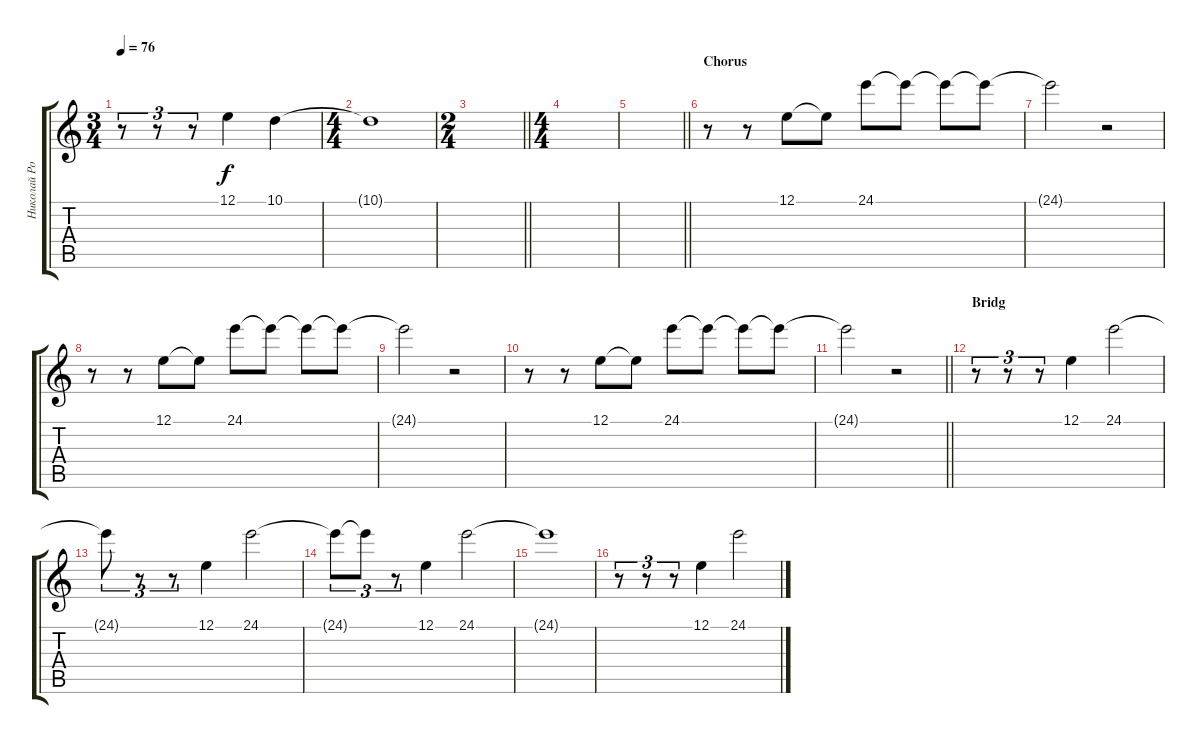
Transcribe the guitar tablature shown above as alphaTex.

\track ("Николай Ростовский" "Николай Ро") {instrument vibraphone}
\staff {score tabs}
\tuning (E4 B3 G3 D3 A2 E2) {hide}
\ts (3 4)
\tempo 76
\clef g2
\ks c
r.8{tu (3 2) dy f} r.8{tu (3 2)} r.8{tu (3 2)} 12.1.4 10.1.4 |
\ts (4 4)
10.1{t}.1 |
\ts (2 4)
\barLineRight lightlight
|
\ts (4 4)
|
\barLineRight lightlight
|
\section ("" "Chorus")
r.8 r.8 12.1.8 12.1{t}.8 24.1.8 24.1{t}.8 24.1{t}.8 24.1{t}.8 |
24.1{t}.2 r.2 |
r.8 r.8 12.1.8 12.1{t}.8 24.1.8 24.1{t}.8 24.1{t}.8 24.1{t}.8 |
24.1{t}.2 r.2 |
r.8 r.8 12.1.8 12.1{t}.8 24.1.8 24.1{t}.8 24.1{t}.8 24.1{t}.8 |
\barLineRight lightlight
24.1{t}.2 r.2 |
\section ("" "Bridg")
r.8{tu (3 2)} r.8{tu (3 2)} r.8{tu (3 2)} 12.1.4 24.1.2 |
24.1{t}.8{tu (3 2)} r.8{tu (3 2)} r.8{tu (3 2)} 12.1.4 24.1.2 |
24.1{t}.8{tu (3 2)} 24.1{t}.8{tu (3 2)} r.8{tu (3 2)} 12.1.4 24.1.2 |
24.1{t}.1 |
r.8{tu (3 2)} r.8{tu (3 2)} r.8{tu (3 2)} 12.1.4 24.1.2
